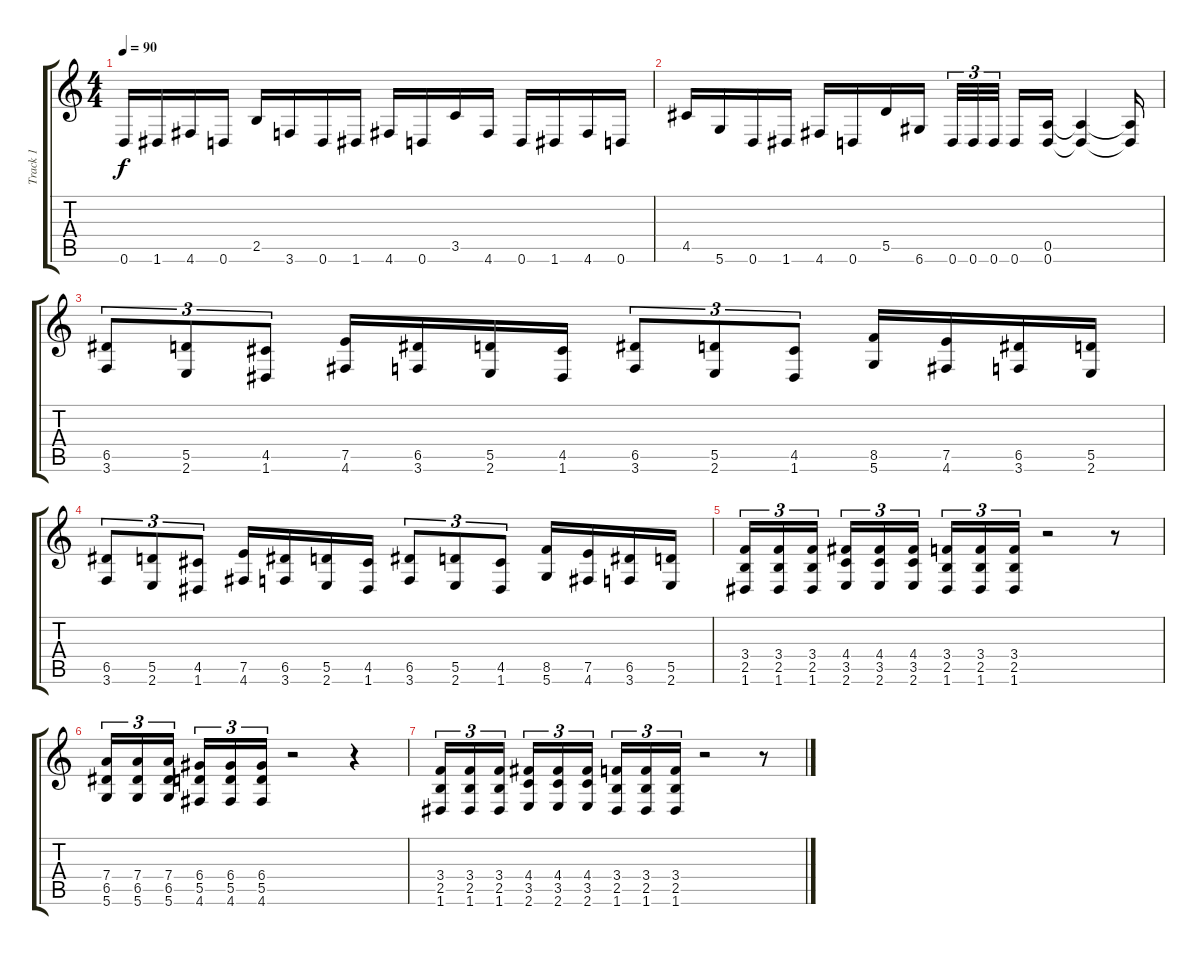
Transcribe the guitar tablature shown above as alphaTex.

\track ("Track 1" "Track 1") {instrument distortionguitar}
\staff {score tabs}
\tuning (E4 B3 G3 D3 A2 D2) {hide}
\ts (4 4)
\tempo 90
\clef g2
\ks c
0.6.16{dy f} 1.6.16 4.6.16 0.6.16 2.5.16 3.6.16 0.6.16 1.6.16 4.6.16 0.6.16 3.5.16 4.6.16 0.6.16 1.6.16 4.6.16 0.6.16 |
4.5.16 5.6.16 0.6.16 1.6.16 4.6.16 0.6.16 5.5.16 6.6.16 0.6.32{tu (3 2)} 0.6.32{tu (3 2)} 0.6.32{tu (3 2) beam splitsecondary} 0.6.16 (0.5 0.6).16 (0.5{t} 0.6{t}).4 (0.5{t} 0.6{t}).16 |
(6.5 3.6).8{tu (3 2)} (5.5 2.6).8{tu (3 2)} (4.5 1.6).8{tu (3 2)} (7.5 4.6).16 (6.5 3.6).16 (5.5 2.6).16 (4.5 1.6).16 (6.5 3.6).8{tu (3 2)} (5.5 2.6).8{tu (3 2)} (4.5 1.6).8{tu (3 2)} (8.5 5.6).16 (7.5 4.6).16 (6.5 3.6).16 (5.5 2.6).16 |
(6.5 3.6).8{tu (3 2)} (5.5 2.6).8{tu (3 2)} (4.5 1.6).8{tu (3 2)} (7.5 4.6).16 (6.5 3.6).16 (5.5 2.6).16 (4.5 1.6).16 (6.5 3.6).8{tu (3 2)} (5.5 2.6).8{tu (3 2)} (4.5 1.6).8{tu (3 2)} (8.5 5.6).16 (7.5 4.6).16 (6.5 3.6).16 (5.5 2.6).16 |
(3.4 2.5 1.6).16{tu (3 2)} (3.4 2.5 1.6).16{tu (3 2)} (3.4 2.5 1.6).16{tu (3 2) beam splitsecondary} (4.4 3.5 2.6).16{tu (3 2)} (4.4 3.5 2.6).16{tu (3 2)} (4.4 3.5 2.6).16{tu (3 2)} (3.4 2.5 1.6).16{tu (3 2)} (3.4 2.5 1.6).16{tu (3 2)} (3.4 2.5 1.6).16{tu (3 2)} r.2 r.8 |
(7.4 6.5 5.6).16{tu (3 2)} (7.4 6.5 5.6).16{tu (3 2)} (7.4 6.5 5.6).16{tu (3 2) beam splitsecondary} (6.4 5.5 4.6).16{tu (3 2)} (6.4 5.5 4.6).16{tu (3 2)} (6.4 5.5 4.6).16{tu (3 2)} r.2 r.4 |
(3.4 2.5 1.6).16{tu (3 2)} (3.4 2.5 1.6).16{tu (3 2)} (3.4 2.5 1.6).16{tu (3 2) beam splitsecondary} (4.4 3.5 2.6).16{tu (3 2)} (4.4 3.5 2.6).16{tu (3 2)} (4.4 3.5 2.6).16{tu (3 2)} (3.4 2.5 1.6).16{tu (3 2)} (3.4 2.5 1.6).16{tu (3 2)} (3.4 2.5 1.6).16{tu (3 2)} r.2 r.8
